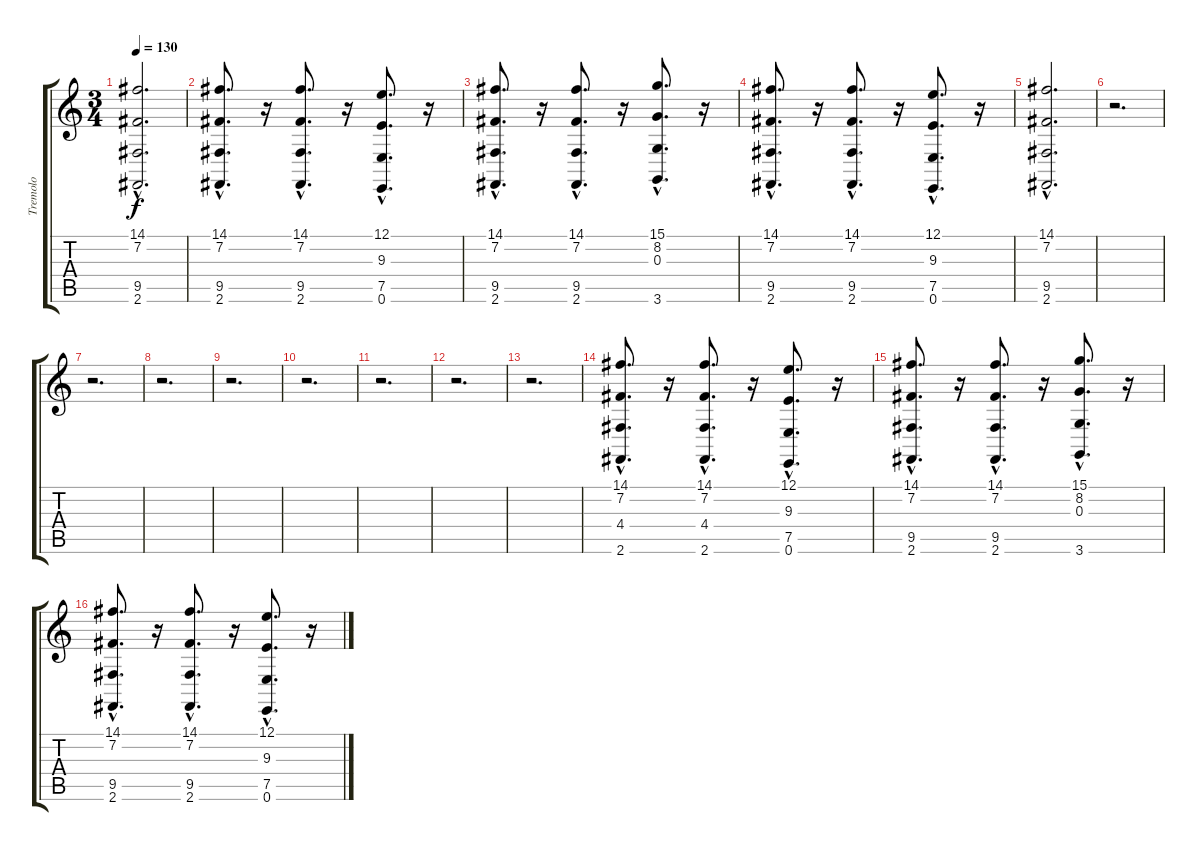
\track ("Tremolo" "Tremolo") {instrument tremolostrings}
\staff {score tabs}
\tuning (E4 B3 G3 D3 A2 E2) {hide}
\ts (3 4)
\tempo 130
\clef g2
\ks c
(14.1{hac} 7.2{hac} 9.5{hac} 2.6{hac}).2{d dy f} |
(14.1{hac} 7.2{hac} 9.5{hac} 2.6{hac}).8{d} r.16 (14.1{hac} 7.2{hac} 9.5{hac} 2.6{hac}).8{d} r.16 (12.1{hac} 9.3{hac} 7.5{hac} 0.6{hac}).8{d} r.16 |
(14.1{hac} 7.2{hac} 9.5{hac} 2.6{hac}).8{d} r.16 (14.1{hac} 7.2{hac} 9.5{hac} 2.6{hac}).8{d} r.16 (15.1{hac} 8.2{hac} 0.3{hac} 3.6{hac}).8{d} r.16 |
(14.1{hac} 7.2{hac} 9.5{hac} 2.6{hac}).8{d} r.16 (14.1{hac} 7.2{hac} 9.5{hac} 2.6{hac}).8{d} r.16 (12.1{hac} 9.3{hac} 7.5{hac} 0.6{hac}).8{d} r.16 |
(14.1{hac} 7.2{hac} 9.5{hac} 2.6{hac}).2{d} |
r.2{d} |
r.2{d} |
r.2{d} |
r.2{d} |
r.2{d} |
r.2{d} |
r.2{d} |
r.2{d} |
(14.1{hac} 7.2{hac} 4.4{hac} 2.6{hac}).8{d} r.16 (14.1{hac} 7.2{hac} 4.4{hac} 2.6{hac}).8{d} r.16 (12.1{hac} 9.3{hac} 7.5{hac} 0.6{hac}).8{d} r.16 |
(14.1{hac} 7.2{hac} 9.5{hac} 2.6{hac}).8{d} r.16 (14.1{hac} 7.2{hac} 9.5{hac} 2.6{hac}).8{d} r.16 (15.1{hac} 8.2{hac} 0.3{hac} 3.6{hac}).8{d} r.16 |
(14.1{hac} 7.2{hac} 9.5{hac} 2.6{hac}).8{d} r.16 (14.1{hac} 7.2{hac} 9.5{hac} 2.6{hac}).8{d} r.16 (12.1{hac} 9.3{hac} 7.5{hac} 0.6{hac}).8{d} r.16
